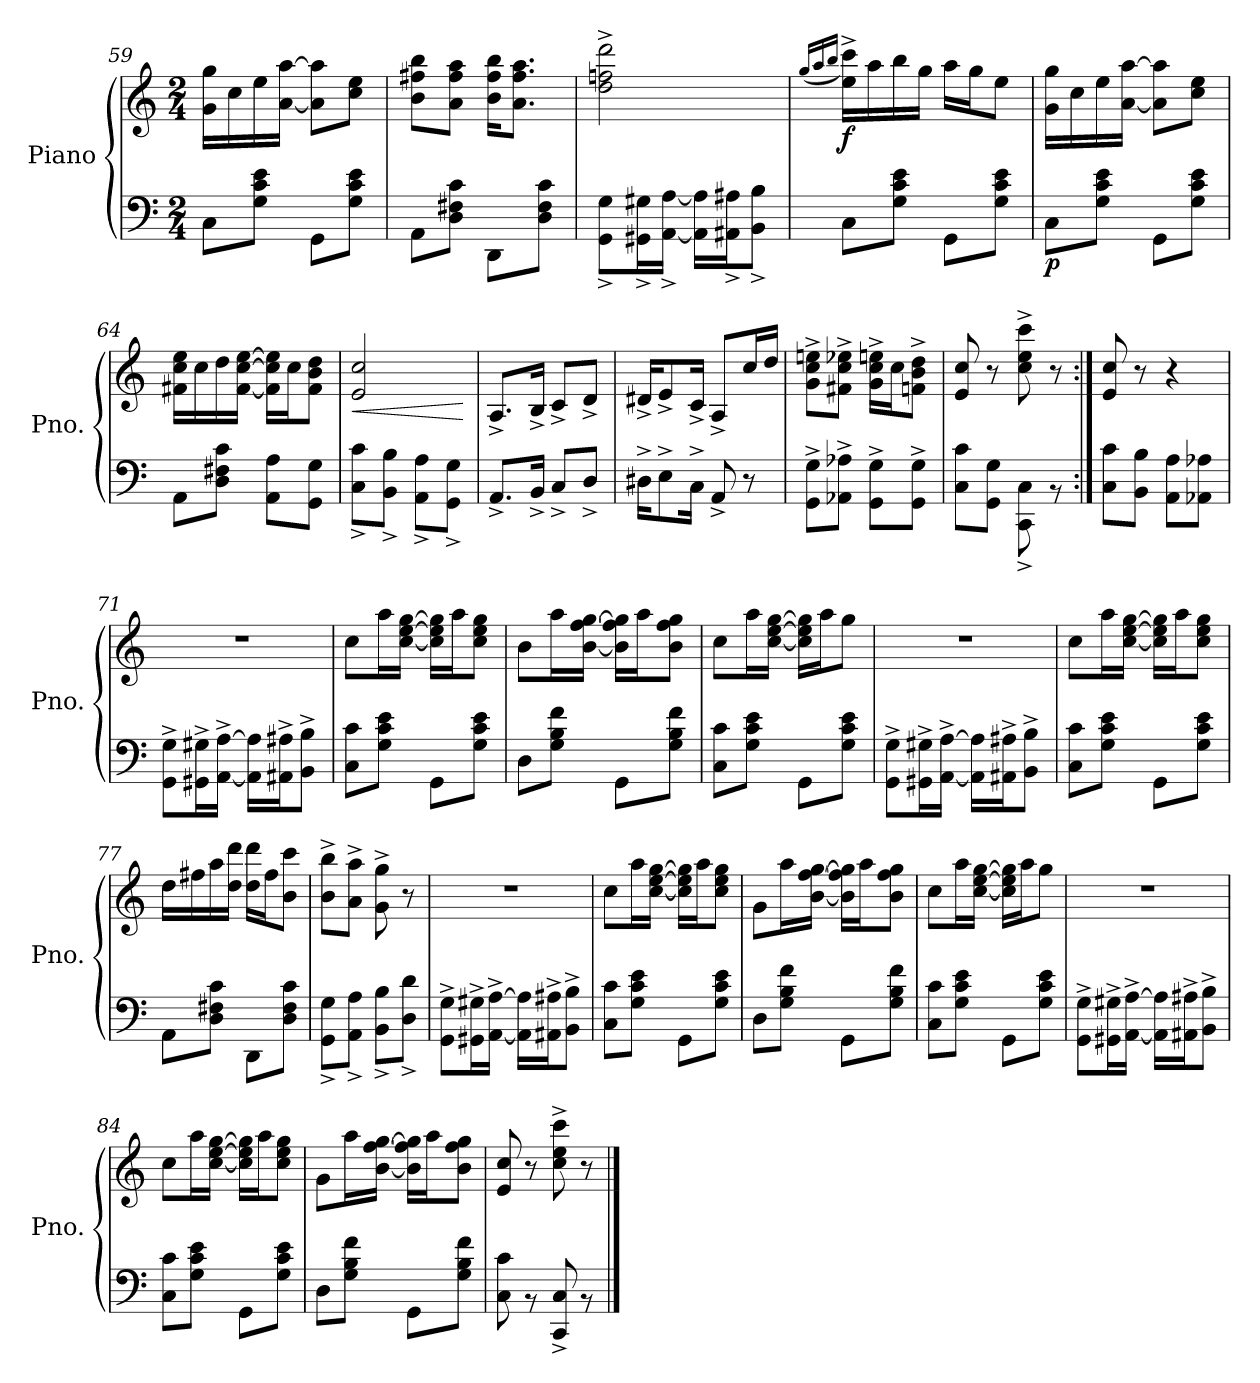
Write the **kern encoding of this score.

**kern	**kern	**dynam
*part1	*part1	*part1
*staff2	*staff1	*staff1/2
*I"Piano	*	*
*I'Pno.	*	*
*clefF4	*clefG2	*
*k[]	*k[]	*
*M2/4	*M2/4	*
=59	=59	=59
*^	*	*
2ryy	8C\L	16g\ 16gg\LL	.
.	.	16cc\	.
.	8G\ 8c\ 8e\J	16ee\	.
.	.	[16a\ [16aa\JJ	.
.	8GG\L	8a\] 8aa\]L	.
.	8G\ 8c\ 8e\J	8cc\ 8ee\J	.
*v	*v	*	*
=60	=60	=60
8AA\L	8b\ 8ff#X\ 8bb\L	.
8D\ 8F#X\ 8c\J	8a\ 8ff#\ 8aa\J	.
8DD\L	16b\ 16ff#\ 16bb\KL	.
.	8.a\ 8.ff#\ 8.aa\J	.
8D\ 8F#\ 8c\J	.	.
=61	=61	=61
*^	*	*
2ryy	8GG\^ 8G\^L	2dd\^ 2ffn\^ 2ddd\^	.
.	16GG#X\^ 16G#X\^L	.	.
.	[16AA\^ [16A\^JJ	.	.
.	16AA\] 16A\]LL	.	.
.	16AA#X\^ 16A#X\^J	.	.
.	8BB\^ 8B\^J	.	.
!!LO:LB:g=z
=62	=62	=62	=62
.	.	(<16qgg/LL	.
.	.	16qaa/	.
.	.	16qbb/JJ	.
!	!	!	!LO:DY:b
2ryy	8C\L	16ee\^ 16ccc\^LL)	f
.	.	16aa\	.
.	8G\ 8c\ 8e\J	16bb\	.
.	.	16gg\JJ	.
.	8GG\L	16aa\LL	.
.	.	16gg\J	.
.	8G\ 8c\ 8e\J	8ee\J	.
=63	=63	=63	=63
!	!	!	!LO:DY:b=2
2ryy	8C\L	16g\ 16gg\LL	p
.	.	16cc\	.
.	8G\ 8c\ 8e\J	16ee\	.
.	.	[16a\ [16aa\JJ	.
.	8GG\L	8a\] 8aa\]L	.
.	8G\ 8c\ 8e\J	8cc\ 8ee\J	.
=64	=64	=64	=64
2ryy	8AA\L	16f#X\ 16cc\ 16ee\LL	.
.	.	16cc\	.
.	8D\ 8F#X\ 8c\J	16dd\	.
.	.	[16f#\ [16cc\ [16ee\JJ	.
.	8AA\ 8A\L	16f#\] 16cc\] 16ee\]LL	.
.	.	16cc\J	.
.	8GG\ 8G\J	8f#\ 8b\ 8dd\J	.
=65	=65	=65	=65
!	!	!	!LO:HP:b
2ryy	8C\^ 8c\^L	2e/ 2cc/	<
.	8BB\^ 8B\^J	.	.
.	8AA\^ 8A\^L	.	.
.	8GG\^ 8G\^J	.	.
*v	*v	*	*
.	.	[
!!LO:LB:g=z
=66	=66	=66
8.AA^/L	8.A^/L	.
16BB^/Jk	16B^/Jk	.
8C^/L	8c^/L	.
8D^/J	8d^/J	.
=67	=67	=67
16D#X^\KL	16d#X^/KL	.
8E^\	8e^/	.
16C^\Jk	16c^/Jk	.
8AA^/	8A^/L	.
8r	16cc/L	.
.	16dd/JJ	.
=68	=68	=68
8GG\^ 8G\^L	8g\^ 8cc\^ 8een\^L	.
8AA-X\^ 8A-X\^J	8f#X\^ 8cc\^ 8ee-X\^J	.
8GG\^ 8G\^L	16g\^ 16cc\^ 16een\^LL	.
.	16cc\J	.
8GG\^ 8G\^J	8fn\^ 8b\^ 8dd\^J	.
=69	=69	=69
*^	*	*
2ryy	8C\ 8c\L	8e/ 8cc/	.
.	8GG\ 8G\J	8r	.
.	8CC\^ 8C\^	8cc\^ 8ee\^ 8ccc\^	.
.	8r	8r	.
=70:|!	=70:|!	=70:|!	=70:|!
2ryy	8C\ 8c\L	8e/ 8cc/	.
.	8BB\ 8B\J	8r	.
.	8AA\ 8A\L	4r	.
.	8AA-X\ 8A-X\J	.	.
*v	*v	*	*
!!LO:PB:g=z
=71	=71	=71
8GG\^ 8G\^L	2r	.
16GG#X\^ 16G#X\^L	.	.
[16AA\^ [16A\^JJ	.	.
16AA\] 16A\]LL	.	.
16AA#X\^ 16A#X\^J	.	.
8BB\^ 8B\^J	.	.
=72	=72	=72
8C\ 8c\L	8cc\L	.
8G\ 8c\ 8e\J	16aa\L	.
.	[16cc\ [16ee\ [16gg\JJ	.
8GG\L	16cc\] 16ee\] 16gg\]LL	.
.	16aa\J	.
8G\ 8c\ 8e\J	8cc\ 8ee\ 8gg\J	.
=73	=73	=73
*^	*	*
2ryy	8D\L	8b\L	.
.	8G\ 8B\ 8f\J	16aa\L	.
.	.	[16b\ [16ff\ [16gg\JJ	.
.	8GG\L	16b\] 16ff\] 16gg\]LL	.
.	.	16aa\J	.
.	8G\ 8B\ 8f\J	8b\ 8ff\ 8gg\J	.
*v	*v	*	*
=74	=74	=74
8C\ 8c\L	8cc\L	.
8G\ 8c\ 8e\J	16aa\L	.
.	[16cc\ [16ee\ [16gg\JJ	.
8GG\L	16cc\] 16ee\] 16gg\]LL	.
.	16aa\J	.
8G\ 8c\ 8e\J	8gg\J	.
!!LO:LB:g=z
=75	=75	=75
8GG\^ 8G\^L	2r	.
16GG#X\^ 16G#X\^L	.	.
[16AA\^ [16A\^JJ	.	.
16AA\] 16A\]LL	.	.
16AA#X\^ 16A#X\^J	.	.
8BB\^ 8B\^J	.	.
=76	=76	=76
8C\ 8c\L	8cc\L	.
8G\ 8c\ 8e\J	16aa\L	.
.	[16cc\ [16ee\ [16gg\JJ	.
8GG\L	16cc\] 16ee\] 16gg\]LL	.
.	16aa\J	.
8G\ 8c\ 8e\J	8cc\ 8ee\ 8gg\J	.
=77	=77	=77
*^	*	*
2ryy	8AA\L	16dd\LL	.
.	.	16ff#X\	.
.	8D\ 8F#X\ 8c\J	16aa\	.
.	.	16dd\ 16ddd\JJ	.
.	8DD\L	16dd\ 16ddd\LL	.
.	.	16ff#\J	.
.	8D\ 8F#\ 8c\J	8b\ 8ccc\J	.
=78	=78	=78	=78
2ryy	8GG\^ 8G\^L	8b\^ 8bb\^L	.
.	8AA\^ 8A\^J	8a\^ 8aa\^J	.
.	8BB\^ 8B\^L	8g\^ 8gg\^	.
.	8D\^ 8d\^J	8r	.
*v	*v	*	*
!!LO:LB:g=z
=79	=79	=79
8GG\^ 8G\^L	2r	.
16GG#X\^ 16G#X\^L	.	.
[16AA\^ [16A\^JJ	.	.
16AA\] 16A\]LL	.	.
16AA#X\^ 16A#X\^J	.	.
8BB\^ 8B\^J	.	.
=80	=80	=80
8C\ 8c\L	8cc\L	.
8G\ 8c\ 8e\J	16aa\L	.
.	[16cc\ [16ee\ [16gg\JJ	.
8GG\L	16cc\] 16ee\] 16gg\]LL	.
.	16aa\J	.
8G\ 8c\ 8e\J	8cc\ 8ee\ 8gg\J	.
=81	=81	=81
*^	*	*
2ryy	8D\L	8g\L	.
.	8G\ 8B\ 8f\J	16aa\L	.
.	.	[16b\ [16ff\ [16gg\JJ	.
.	8GG\L	16b\] 16ff\] 16gg\]LL	.
.	.	16aa\J	.
.	8G\ 8B\ 8f\J	8b\ 8ff\ 8gg\J	.
*v	*v	*	*
=82	=82	=82
8C\ 8c\L	8cc\L	.
8G\ 8c\ 8e\J	16aa\L	.
.	[16cc\ [16ee\ [16gg\JJ	.
8GG\L	16cc\] 16ee\] 16gg\]LL	.
.	16aa\J	.
8G\ 8c\ 8e\J	8gg\J	.
!!LO:LB:g=z
=83	=83	=83
8GG\^ 8G\^L	2r	.
16GG#X\^ 16G#X\^L	.	.
[16AA\^ [16A\^JJ	.	.
16AA\] 16A\]LL	.	.
16AA#X\^ 16A#X\^J	.	.
8BB\^ 8B\^J	.	.
=84	=84	=84
8C\ 8c\L	8cc\L	.
8G\ 8c\ 8e\J	16aa\L	.
.	[16cc\ [16ee\ [16gg\JJ	.
8GG\L	16cc\] 16ee\] 16gg\]LL	.
.	16aa\J	.
8G\ 8c\ 8e\J	8cc\ 8ee\ 8gg\J	.
=85	=85	=85
*^	*	*
2ryy	8D\L	8g\L	.
.	8G\ 8B\ 8f\J	16aa\L	.
.	.	[16b\ [16ff\ [16gg\JJ	.
.	8GG\L	16b\] 16ff\] 16gg\]LL	.
.	.	16aa\J	.
.	8G\ 8B\ 8f\J	8b\ 8ff\ 8gg\J	.
=86	=86	=86	=86
2ryy	8C\ 8c\	8e/ 8cc/	.
.	8r	8r	.
.	8CC/^ 8C/^	8cc\^ 8ee\^ 8ccc\^	.
.	8r	8r	.
*v	*v	*	*
==	==	==
*-	*-	*-
